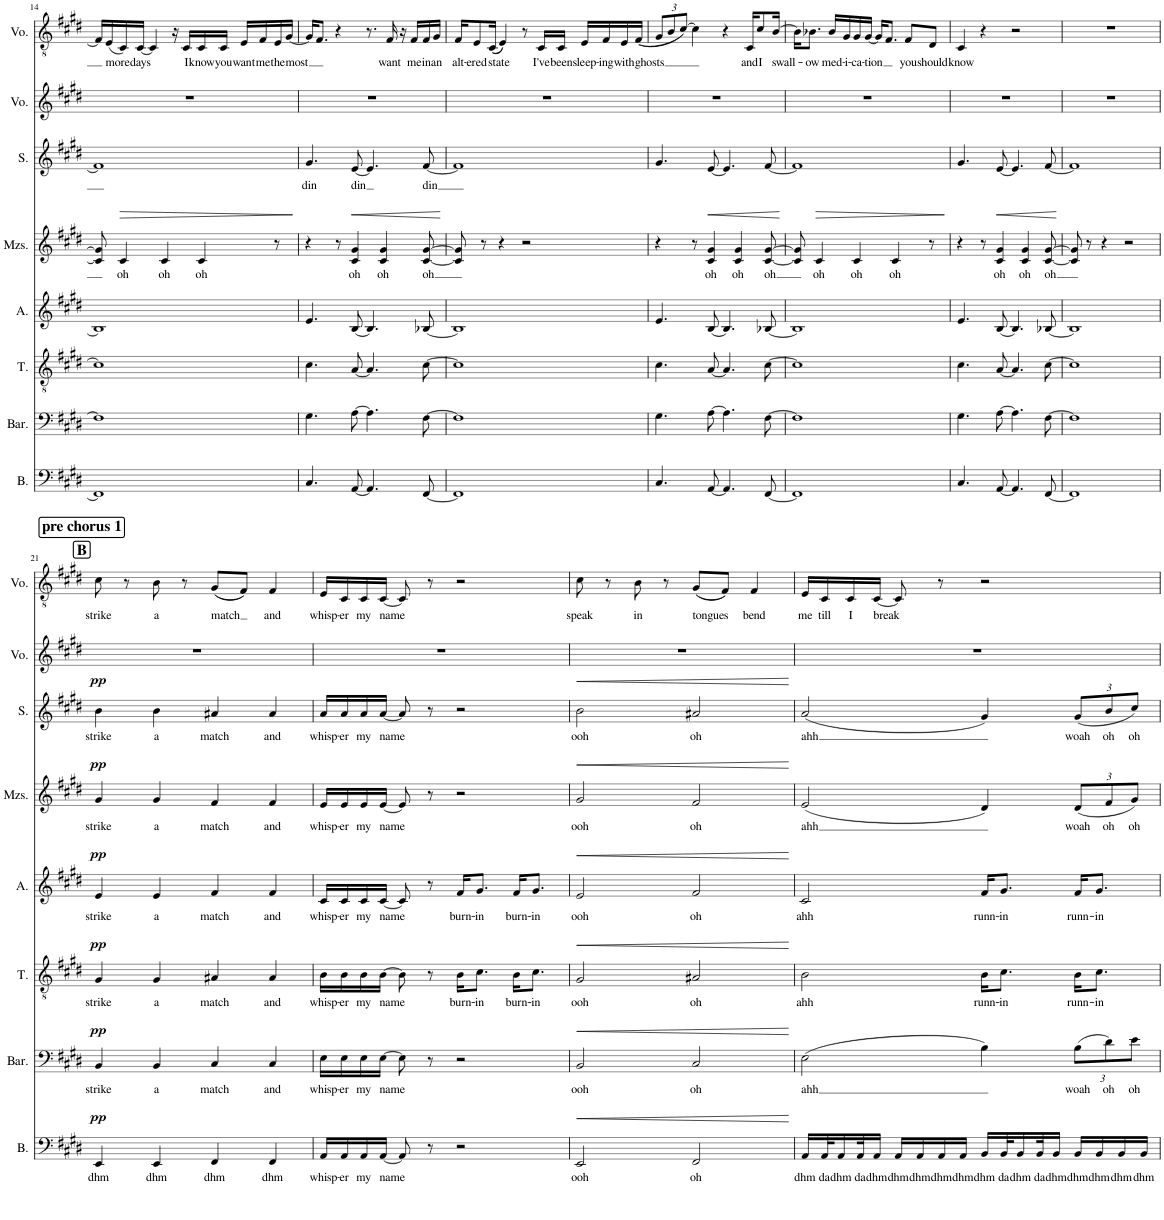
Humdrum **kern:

**kern	**text	**dynam	**kern	**text	**dynam	**kern	**text	**dynam	**kern	**text	**dynam	**kern	**text	**dynam	**kern	**text	**dynam	**kern	**kern	**text
*part8	*part8	*part8	*part7	*part7	*part7	*part6	*part6	*part6	*part5	*part5	*part5	*part4	*part4	*part4	*part3	*part3	*part3	*part2	*part1	*part1
*staff8	*staff8	*staff8	*staff7	*staff7	*staff7	*staff6	*staff6	*staff6	*staff5	*staff5	*staff5	*staff4	*staff4	*staff4	*staff3	*staff3	*staff3	*staff2	*staff1	*staff1
*I"Bass	*	*	*I"Baritone	*	*	*I"Tenor	*	*	*I"Alto	*	*	*I"Mezzo-soprano	*	*	*I"Soprano	*	*	*I"Voice	*I"Voice	*
*I'B.	*	*	*I'Bar.	*	*	*I'T.	*	*	*I'A.	*	*	*I'Mzs.	*	*	*I'S.	*	*	*I'Vo.	*I'Vo.	*
!!LO:PB:g=z
*clefF4	*	*	*clefF4	*	*	*clefGv2	*	*	*clefG2	*	*	*clefG2	*	*	*clefG2	*	*	*clefG2	*clefGv2	*
*k[f#c#g#d#]	*	*	*k[f#c#g#d#]	*	*	*k[f#c#g#d#]	*	*	*k[f#c#g#d#]	*	*	*k[f#c#g#d#]	*	*	*k[f#c#g#d#]	*	*	*k[f#c#g#d#]	*k[f#c#g#d#]	*
*M4/4	*	*	*M4/4	*	*	*M4/4	*	*	*M4/4	*	*	*M4/4	*	*	*M4/4	*	*	*M4/4	*M4/4	*
=14	=14	=14	=14	=14	=14	=14	=14	=14	=14	=14	=14	=14	=14	=14	=14	=14	=14	=14	=14	=14
1FF#]	.	.	1F#]	.	.	1c#]	.	.	1B-]	.	.	8c#/] 8g#/]	.	.	1f#]	.	.	1r	16F#/LL]	.
!	!	!	!	!	!	!	!	!	!	!	!	!	!	!	!	!	!	!	!	!LO:LY:b
.	.	.	.	.	.	.	.	.	.	.	.	.	.	.	.	.	.	.	(16E/	more
!	!	!	!	!	!	!	!	!	!	!	!	!	!LO:LY:b	!LO:HP:b	!	!	!	!	!	!
.	.	.	.	.	.	.	.	.	.	.	.	4c#/	oh	>	.	.	.	.	16C#/)	.
!	!	!	!	!	!	!	!	!	!	!	!	!	!	!	!	!	!	!	!	!LO:LY:b
.	.	.	.	.	.	.	.	.	.	.	.	.	.	.	.	.	.	.	[16C#/JJ	days
.	.	.	.	.	.	.	.	.	.	.	.	.	.	.	.	.	.	.	4C#/]	.
!	!	!	!	!	!	!	!	!	!	!	!	!	!LO:LY:b	!	!	!	!	!	!	!
.	.	.	.	.	.	.	.	.	.	.	.	4c#/	oh	.	.	.	.	.	.	.
.	.	.	.	.	.	.	.	.	.	.	.	.	.	.	.	.	.	.	16r	.
!	!	!	!	!	!	!	!	!	!	!	!	!	!	!	!	!	!	!	!	!LO:LY:b
.	.	.	.	.	.	.	.	.	.	.	.	.	.	.	.	.	.	.	16C#/LL	I
!	!	!	!	!	!	!	!	!	!	!	!	!	!LO:LY:b	!	!	!	!	!	!	!LO:LY:b
.	.	.	.	.	.	.	.	.	.	.	.	4c#/	oh	.	.	.	.	.	16C#/	know
!	!	!	!	!	!	!	!	!	!	!	!	!	!	!	!	!	!	!	!	!LO:LY:b
.	.	.	.	.	.	.	.	.	.	.	.	.	.	.	.	.	.	.	16C#/JJ	you
!	!	!	!	!	!	!	!	!	!	!	!	!	!	!	!	!	!	!	!	!LO:LY:b
.	.	.	.	.	.	.	.	.	.	.	.	.	.	.	.	.	.	.	16E/LL	want
!	!	!	!	!	!	!	!	!	!	!	!	!	!	!	!	!	!	!	!	!LO:LY:b
.	.	.	.	.	.	.	.	.	.	.	.	.	.	.	.	.	.	.	16F#/	me
!	!	!	!	!	!	!	!	!	!	!	!	!	!	!	!	!	!	!	!	!LO:LY:b
.	.	.	.	.	.	.	.	.	.	.	.	8r	.	.	.	.	.	.	16E/	the
!	!	!	!	!	!	!	!	!	!	!	!	!	!	!	!	!	!	!	!	!LO:LY:b
.	.	.	.	.	.	.	.	.	.	.	.	.	.	.	.	.	.	.	[16G#/JJ	most
.	.	.	.	.	.	.	.	.	.	.	.	.	.	]	.	.	.	.	.	.
=15	=15	=15	=15	=15	=15	=15	=15	=15	=15	=15	=15	=15	=15	=15	=15	=15	=15	=15	=15	=15
!	!	!	!	!	!	!	!	!	!	!	!	!	!	!	!	!LO:LY:b	!	!	!	!
4.C#/	.	.	4.G#\	.	.	4.c#\	.	.	4.e/	.	.	4r	.	.	4.g#/	din	.	1r	16G#/KL]	.
.	.	.	.	.	.	.	.	.	.	.	.	.	.	.	.	.	.	.	8.F#/J	.
.	.	.	.	.	.	.	.	.	.	.	.	8r	.	.	.	.	.	.	4r	.
!	!	!	!	!	!	!	!	!	!	!	!	!	!LO:LY:b	!LO:HP:b	!	!LO:LY:b	!	!	!	!
[8AA/	.	.	[8A\	.	.	[8A/	.	.	[8B/	.	.	4c#/ 4g#/	oh	<	[8e/	din	.	.	.	.
4.AA/]	.	.	4.A\]	.	.	4.A/]	.	.	4.B/]	.	.	.	.	.	4.e/]	.	.	.	8.r	.
!	!	!	!	!	!	!	!	!	!	!	!	!	!LO:LY:b	!	!	!	!	!	!	!
.	.	.	.	.	.	.	.	.	.	.	.	4c#/ 4g#/	oh	.	.	.	.	.	.	.
!	!	!	!	!	!	!	!	!	!	!	!	!	!	!	!	!	!	!	!	!LO:LY:b
.	.	.	.	.	.	.	.	.	.	.	.	.	.	.	.	.	.	.	16F#/	want
.	.	.	.	.	.	.	.	.	.	.	.	.	.	.	.	.	.	.	16r	.
!	!	!	!	!	!	!	!	!	!	!	!	!	!	!	!	!	!	!	!	!LO:LY:b
.	.	.	.	.	.	.	.	.	.	.	.	.	.	.	.	.	.	.	16F#/LL	me
!	!	!	!	!	!	!	!	!	!	!	!	!	!LO:LY:b	!	!	!LO:LY:b	!	!	!	!LO:LY:b
[8FF#/	.	.	[8F#\	.	.	[8c#\	.	.	[8B-X/	.	.	[8c#/ [8g#/	oh	.	[8f#/	din	.	.	16F#/	in
!	!	!	!	!	!	!	!	!	!	!	!	!	!	!	!	!	!	!	!	!LO:LY:b
.	.	.	.	.	.	.	.	.	.	.	.	.	.	.	.	.	.	.	16G#/JJ	an
.	.	.	.	.	.	.	.	.	.	.	.	.	.	[	.	.	.	.	.	.
=16	=16	=16	=16	=16	=16	=16	=16	=16	=16	=16	=16	=16	=16	=16	=16	=16	=16	=16	=16	=16
!	!	!	!	!	!	!	!	!	!	!	!	!	!	!	!	!	!	!	!	!LO:LY:b
1FF#]	.	.	1F#]	.	.	1c#]	.	.	1B-]	.	.	8c#/] 8g#/]	.	.	1f#]	.	.	1r	16F#/KL	alt-
!	!	!	!	!	!	!	!	!	!	!	!	!	!	!	!	!	!	!	!	!LO:LY:b
.	.	.	.	.	.	.	.	.	.	.	.	.	.	.	.	.	.	.	8E/	-ered
.	.	.	.	.	.	.	.	.	.	.	.	8r	.	.	.	.	.	.	.	.
!	!	!	!	!	!	!	!	!	!	!	!	!	!	!	!	!	!	!	!	!LO:LY:b
.	.	.	.	.	.	.	.	.	.	.	.	.	.	.	.	.	.	.	((16C#/Jk	state
.	.	.	.	.	.	.	.	.	.	.	.	4r	.	.	.	.	.	.	4E/))	.
.	.	.	.	.	.	.	.	.	.	.	.	2r	.	.	.	.	.	.	8r	.
!	!	!	!	!	!	!	!	!	!	!	!	!	!	!	!	!	!	!	!	!LO:LY:b
.	.	.	.	.	.	.	.	.	.	.	.	.	.	.	.	.	.	.	16C#/LL	I've
!	!	!	!	!	!	!	!	!	!	!	!	!	!	!	!	!	!	!	!	!LO:LY:b
.	.	.	.	.	.	.	.	.	.	.	.	.	.	.	.	.	.	.	16C#/JJ	been
!	!	!	!	!	!	!	!	!	!	!	!	!	!	!	!	!	!	!	!	!LO:LY:b
.	.	.	.	.	.	.	.	.	.	.	.	.	.	.	.	.	.	.	16E/LL	sleep-
!	!	!	!	!	!	!	!	!	!	!	!	!	!	!	!	!	!	!	!	!LO:LY:b
.	.	.	.	.	.	.	.	.	.	.	.	.	.	.	.	.	.	.	16F#/	-ing
!	!	!	!	!	!	!	!	!	!	!	!	!	!	!	!	!	!	!	!	!LO:LY:b
.	.	.	.	.	.	.	.	.	.	.	.	.	.	.	.	.	.	.	16E/	with
!	!	!	!	!	!	!	!	!	!	!	!	!	!	!	!	!	!	!	!	!LO:LY:b
.	.	.	.	.	.	.	.	.	.	.	.	.	.	.	.	.	.	.	((16F#/JJ	ghosts
=17	=17	=17	=17	=17	=17	=17	=17	=17	=17	=17	=17	=17	=17	=17	=17	=17	=17	=17	=17	=17
*	*	*	*	*	*	*	*	*	*	*	*	*	*	*	*	*	*	*	*Xbrackettup	*
4.C#/	.	.	4.G#\	.	.	4.c#\	.	.	4.e/	.	.	4r	.	.	4.g#/	.	.	1r	12G#/L	.
.	.	.	.	.	.	.	.	.	.	.	.	.	.	.	.	.	.	.	12B/	.
.	.	.	.	.	.	.	.	.	.	.	.	.	.	.	.	.	.	.	[12c#/J))	.
.	.	.	.	.	.	.	.	.	.	.	.	8r	.	.	.	.	.	.	4c#\]	.
!	!	!	!	!	!	!	!	!	!	!	!	!	!LO:LY:b	!LO:HP:b	!	!	!	!	!	!
[8AA/	.	.	[8A\	.	.	[8A/	.	.	[8B/	.	.	4c#/ 4g#/	oh	<	[8e/	.	.	.	.	.
4.AA/]	.	.	4.A\]	.	.	4.A/]	.	.	4.B/]	.	.	.	.	.	4.e/]	.	.	.	4r	.
!	!	!	!	!	!	!	!	!	!	!	!	!	!LO:LY:b	!	!	!	!	!	!	!
.	.	.	.	.	.	.	.	.	.	.	.	4c#/ 4g#/	oh	.	.	.	.	.	.	.
!	!	!	!	!	!	!	!	!	!	!	!	!	!	!	!	!	!	!	!	!LO:LY:b
.	.	.	.	.	.	.	.	.	.	.	.	.	.	.	.	.	.	.	16C#/KL	and
!	!	!	!	!	!	!	!	!	!	!	!	!	!	!	!	!	!	!	!	!LO:LY:b
.	.	.	.	.	.	.	.	.	.	.	.	.	.	.	.	.	.	.	8c#/	I
!	!	!	!	!	!	!	!	!	!	!	!	!	!LO:LY:b	!	!	!	!	!	!	!
[8FF#/	.	.	[8F#\	.	.	[8c#\	.	.	[8B-X/	.	.	[8c#/ [8g#/	oh	.	[8f#/	.	.	.	.	.
!	!	!	!	!	!	!	!	!	!	!	!	!	!	!	!	!	!	!	!	!LO:LY:b
.	.	.	.	.	.	.	.	.	.	.	.	.	.	.	.	.	.	.	[16B/Jk	swall-
.	.	.	.	.	.	.	.	.	.	.	.	.	.	[	.	.	.	.	.	.
=18	=18	=18	=18	=18	=18	=18	=18	=18	=18	=18	=18	=18	=18	=18	=18	=18	=18	=18	=18	=18
1FF#]	.	.	1F#]	.	.	1c#]	.	.	1B-]	.	.	8c#/] 8g#/]	.	.	1f#]	.	.	1r	16B\KL]	.
!	!	!	!	!	!	!	!	!	!	!	!	!	!	!	!	!	!	!	!	!LO:LY:b
.	.	.	.	.	.	.	.	.	.	.	.	.	.	.	.	.	.	.	8.B-X\J	-ow
!	!	!	!	!	!	!	!	!	!	!	!	!	!LO:LY:b	!LO:HP:b	!	!	!	!	!	!
.	.	.	.	.	.	.	.	.	.	.	.	4c#/	oh	>	.	.	.	.	.	.
!	!	!	!	!	!	!	!	!	!	!	!	!	!	!	!	!	!	!	!	!LO:LY:b
.	.	.	.	.	.	.	.	.	.	.	.	.	.	.	.	.	.	.	16B-/LL	med-
!	!	!	!	!	!	!	!	!	!	!	!	!	!	!	!	!	!	!	!	!LO:LY:b
.	.	.	.	.	.	.	.	.	.	.	.	.	.	.	.	.	.	.	16G#/	-i-
!	!	!	!	!	!	!	!	!	!	!	!	!	!LO:LY:b	!	!	!	!	!	!	!LO:LY:b
.	.	.	.	.	.	.	.	.	.	.	.	4c#/	oh	.	.	.	.	.	16G#/	-ca-
!	!	!	!	!	!	!	!	!	!	!	!	!	!	!	!	!	!	!	!	!LO:LY:b
.	.	.	.	.	.	.	.	.	.	.	.	.	.	.	.	.	.	.	[16G#/JJ	-tion
.	.	.	.	.	.	.	.	.	.	.	.	.	.	.	.	.	.	.	16G#/KL]	.
.	.	.	.	.	.	.	.	.	.	.	.	.	.	.	.	.	.	.	8.F#/J	.
!	!	!	!	!	!	!	!	!	!	!	!	!	!LO:LY:b	!	!	!	!	!	!	!
.	.	.	.	.	.	.	.	.	.	.	.	4c#/	oh	.	.	.	.	.	.	.
!	!	!	!	!	!	!	!	!	!	!	!	!	!	!	!	!	!	!	!	!LO:LY:b
.	.	.	.	.	.	.	.	.	.	.	.	.	.	.	.	.	.	.	8F#/L	you
!	!	!	!	!	!	!	!	!	!	!	!	!	!	!	!	!	!	!	!	!LO:LY:b
.	.	.	.	.	.	.	.	.	.	.	.	8r	.	.	.	.	.	.	8D#/J	should
.	.	.	.	.	.	.	.	.	.	.	.	.	.	]	.	.	.	.	.	.
=19	=19	=19	=19	=19	=19	=19	=19	=19	=19	=19	=19	=19	=19	=19	=19	=19	=19	=19	=19	=19
!	!	!	!	!	!	!	!	!	!	!	!	!	!	!	!	!	!	!	!	!LO:LY:b
4.C#/	.	.	4.G#\	.	.	4.c#\	.	.	4.e/	.	.	4r	.	.	4.g#/	.	.	1r	4C#/	know
.	.	.	.	.	.	.	.	.	.	.	.	8r	.	.	.	.	.	.	4r	.
!	!	!	!	!	!	!	!	!	!	!	!	!	!LO:LY:b	!LO:HP:b	!	!	!	!	!	!
[8AA/	.	.	[8A\	.	.	[8A/	.	.	[8B/	.	.	4c#/ 4g#/	oh	<	[8e/	.	.	.	.	.
4.AA/]	.	.	4.A\]	.	.	4.A/]	.	.	4.B/]	.	.	.	.	.	4.e/]	.	.	.	2r	.
!	!	!	!	!	!	!	!	!	!	!	!	!	!LO:LY:b	!	!	!	!	!	!	!
.	.	.	.	.	.	.	.	.	.	.	.	4c#/ 4g#/	oh	.	.	.	.	.	.	.
!	!	!	!	!	!	!	!	!	!	!	!	!	!LO:LY:b	!	!	!	!	!	!	!
[8FF#/	.	.	[8F#\	.	.	[8c#\	.	.	[8B-X/	.	.	[8c#/ [8g#/	oh	.	[8f#/	.	.	.	.	.
.	.	.	.	.	.	.	.	.	.	.	.	.	.	[	.	.	.	.	.	.
=20	=20	=20	=20	=20	=20	=20	=20	=20	=20	=20	=20	=20	=20	=20	=20	=20	=20	=20	=20	=20
1FF#]	.	.	1F#]	.	.	1c#]	.	.	1B-]	.	.	8c#/] 8g#/]	.	.	1f#]	.	.	1r	1r	.
.	.	.	.	.	.	.	.	.	.	.	.	8r	.	.	.	.	.	.	.	.
.	.	.	.	.	.	.	.	.	.	.	.	4r	.	.	.	.	.	.	.	.
.	.	.	.	.	.	.	.	.	.	.	.	2r	.	.	.	.	.	.	.	.
!!LO:LB:g=z
!!LO:REH:place=s1:a:B:cj:fs=14:t=pre chorus 1
!!LO:REH:place=s1:a:B:cj:fs=14:t=B
=21	=21	=21	=21	=21	=21	=21	=21	=21	=21	=21	=21	=21	=21	=21	=21	=21	=21	=21	=21	=21
!	!LO:LY:b	!LO:DY:a	!	!LO:LY:b	!LO:DY:a	!	!LO:LY:b	!LO:DY:a	!	!LO:LY:b	!LO:DY:a	!	!LO:LY:b	!LO:DY:a	!	!LO:LY:b	!LO:DY:a	!	!	!LO:LY:b
4EE/	dhm	pp	4BB/	strike	pp	4G#/	strike	pp	4e/	strike	pp	4g#/	strike	pp	4b\	strike	pp	1r	8c#\	strike
.	.	.	.	.	.	.	.	.	.	.	.	.	.	.	.	.	.	.	8r	.
!	!LO:LY:b	!	!	!LO:LY:b	!	!	!LO:LY:b	!	!	!LO:LY:b	!	!	!LO:LY:b	!	!	!LO:LY:b	!	!	!	!LO:LY:b
4EE/	dhm	.	4BB/	a	.	4G#/	a	.	4e/	a	.	4g#/	a	.	4b\	a	.	.	8B\	a
.	.	.	.	.	.	.	.	.	.	.	.	.	.	.	.	.	.	.	8r	.
!	!LO:LY:b	!	!	!LO:LY:b	!	!	!LO:LY:b	!	!	!LO:LY:b	!	!	!LO:LY:b	!	!	!LO:LY:b	!	!	!	!LO:LY:b
4FF#/	dhm	.	4C#/	match	.	4A#X/	match	.	4f#/	match	.	4f#/	match	.	4a#X/	match	.	.	((8G#/L	match
.	.	.	.	.	.	.	.	.	.	.	.	.	.	.	.	.	.	.	8F#/J))	.
!	!LO:LY:b	!	!	!LO:LY:b	!	!	!LO:LY:b	!	!	!LO:LY:b	!	!	!LO:LY:b	!	!	!LO:LY:b	!	!	!	!LO:LY:b
4FF#/	dhm	.	4C#/	and	.	4A#/	and	.	4f#/	and	.	4f#/	and	.	4a#/	and	.	.	4F#/	and
=22	=22	=22	=22	=22	=22	=22	=22	=22	=22	=22	=22	=22	=22	=22	=22	=22	=22	=22	=22	=22
!	!LO:LY:b	!	!	!LO:LY:b	!	!	!LO:LY:b	!	!	!LO:LY:b	!	!	!LO:LY:b	!	!	!LO:LY:b	!	!	!	!LO:LY:b
16AA/LL	whisp-	.	16E\LL	whisp-	.	16B\LL	whisp-	.	16c#/LL	whisp-	.	16e/LL	whisp-	.	16a/LL	whisp-	.	1r	16E/LL	whisp-
!	!LO:LY:b	!	!	!LO:LY:b	!	!	!LO:LY:b	!	!	!LO:LY:b	!	!	!LO:LY:b	!	!	!LO:LY:b	!	!	!	!LO:LY:b
16AA/	-er	.	16E\	-er	.	16B\	-er	.	16c#/	-er	.	16e/	-er	.	16a/	-er	.	.	16C#/	-er
!	!LO:LY:b	!	!	!LO:LY:b	!	!	!LO:LY:b	!	!	!LO:LY:b	!	!	!LO:LY:b	!	!	!LO:LY:b	!	!	!	!LO:LY:b
16AA/	my	.	16E\	my	.	16B\	my	.	16c#/	my	.	16e/	my	.	16a/	my	.	.	16C#/	my
!	!LO:LY:b	!	!	!LO:LY:b	!	!	!LO:LY:b	!	!	!LO:LY:b	!	!	!LO:LY:b	!	!	!LO:LY:b	!	!	!	!LO:LY:b
[16AA/JJ	name	.	[16E\JJ	name	.	[16B\JJ	name	.	[16c#/JJ	name	.	[16e/JJ	name	.	[16a/JJ	name	.	.	[16C#/JJ	name
8AA/]	.	.	8E\]	.	.	8B\]	.	.	8c#/]	.	.	8e/]	.	.	8a/]	.	.	.	8C#/]	.
8r	.	.	8r	.	.	8r	.	.	8r	.	.	8r	.	.	8r	.	.	.	8r	.
!	!	!	!	!	!	!	!LO:LY:b	!	!	!LO:LY:b	!	!	!	!	!	!	!	!	!	!
2r	.	.	2r	.	.	16B\KL	burn-	.	16f#/KL	burn-	.	2r	.	.	2r	.	.	.	2r	.
!	!	!	!	!	!	!	!LO:LY:b	!	!	!LO:LY:b	!	!	!	!	!	!	!	!	!	!
.	.	.	.	.	.	8.c#\J	-in	.	8.g#/J	-in	.	.	.	.	.	.	.	.	.	.
!	!	!	!	!	!	!	!LO:LY:b	!	!	!LO:LY:b	!	!	!	!	!	!	!	!	!	!
.	.	.	.	.	.	16B\KL	burn-	.	16f#/KL	burn-	.	.	.	.	.	.	.	.	.	.
!	!	!	!	!	!	!	!LO:LY:b	!	!	!LO:LY:b	!	!	!	!	!	!	!	!	!	!
.	.	.	.	.	.	8.c#\J	-in	.	8.g#/J	-in	.	.	.	.	.	.	.	.	.	.
=23	=23	=23	=23	=23	=23	=23	=23	=23	=23	=23	=23	=23	=23	=23	=23	=23	=23	=23	=23	=23
!	!LO:LY:b	!LO:HP:b	!	!LO:LY:b	!LO:HP:b	!	!LO:LY:b	!LO:HP:b	!	!LO:LY:b	!LO:HP:b	!	!LO:LY:b	!LO:HP:b	!	!LO:LY:b	!LO:HP:b	!	!	!LO:LY:b
2EE/	ooh	<	2BB/	ooh	<	2G#/	ooh	<	2e/	ooh	<	2g#/	ooh	<	2b\	ooh	<	1r	8c#\	speak
.	.	.	.	.	.	.	.	.	.	.	.	.	.	.	.	.	.	.	8r	.
!	!	!	!	!	!	!	!	!	!	!	!	!	!	!	!	!	!	!	!	!LO:LY:b
.	.	.	.	.	.	.	.	.	.	.	.	.	.	.	.	.	.	.	8B\	in
.	.	.	.	.	.	.	.	.	.	.	.	.	.	.	.	.	.	.	8r	.
!	!LO:LY:b	!	!	!LO:LY:b	!	!	!LO:LY:b	!	!	!LO:LY:b	!	!	!LO:LY:b	!	!	!LO:LY:b	!	!	!	!LO:LY:b
2FF#/	oh	.	2C#/	oh	.	2A#X/	oh	.	2f#/	oh	.	2f#/	oh	.	2a#X/	oh	.	.	((8G#/L	tongues
.	.	.	.	.	.	.	.	.	.	.	.	.	.	.	.	.	.	.	8F#/J))	.
!	!	!	!	!	!	!	!	!	!	!	!	!	!	!	!	!	!	!	!	!LO:LY:b
.	.	.	.	.	.	.	.	.	.	.	.	.	.	.	.	.	.	.	4F#/	bend
.	.	[	.	.	[	.	.	[	.	.	[	.	.	[	.	.	[	.	.	.
=24	=24	=24	=24	=24	=24	=24	=24	=24	=24	=24	=24	=24	=24	=24	=24	=24	=24	=24	=24	=24
!	!LO:LY:b	!	!	!LO:LY:b	!	!	!LO:LY:b	!	!	!LO:LY:b	!	!	!LO:LY:b	!	!	!LO:LY:b	!	!	!	!LO:LY:b
16AA/LL	dhm	.	(2E\	ahh	.	2B\	ahh	.	2c#/	ahh	.	(2e/	ahh	.	(2a/	ahh	.	1r	16E/LL	me
!	!LO:LY:b	!	!	!	!	!	!	!	!	!	!	!	!	!	!	!	!	!	!	!LO:LY:b
32AA/K	da	.	.	.	.	.	.	.	.	.	.	.	.	.	.	.	.	.	16C#/	till
!	!LO:LY:b	!	!	!	!	!	!	!	!	!	!	!	!	!	!	!	!	!	!	!
16AA/	dhm	.	.	.	.	.	.	.	.	.	.	.	.	.	.	.	.	.	.	.
!	!	!	!	!	!	!	!	!	!	!	!	!	!	!	!	!	!	!	!	!LO:LY:b
.	.	.	.	.	.	.	.	.	.	.	.	.	.	.	.	.	.	.	16C#/	I
!	!LO:LY:b	!	!	!	!	!	!	!	!	!	!	!	!	!	!	!	!	!	!	!
32AA/K	da	.	.	.	.	.	.	.	.	.	.	.	.	.	.	.	.	.	.	.
!	!LO:LY:b	!	!	!	!	!	!	!	!	!	!	!	!	!	!	!	!	!	!	!LO:LY:b
16AA/JJ	dhm	.	.	.	.	.	.	.	.	.	.	.	.	.	.	.	.	.	[16C#/JJ	break
!	!LO:LY:b	!	!	!	!	!	!	!	!	!	!	!	!	!	!	!	!	!	!	!
16AA/LL	dhm	.	.	.	.	.	.	.	.	.	.	.	.	.	.	.	.	.	8C#/]	.
!	!LO:LY:b	!	!	!	!	!	!	!	!	!	!	!	!	!	!	!	!	!	!	!
16AA/	dhm	.	.	.	.	.	.	.	.	.	.	.	.	.	.	.	.	.	.	.
!	!LO:LY:b	!	!	!	!	!	!	!	!	!	!	!	!	!	!	!	!	!	!	!
16AA/	dhm	.	.	.	.	.	.	.	.	.	.	.	.	.	.	.	.	.	8r	.
!	!LO:LY:b	!	!	!	!	!	!	!	!	!	!	!	!	!	!	!	!	!	!	!
16AA/JJ	dhm	.	.	.	.	.	.	.	.	.	.	.	.	.	.	.	.	.	.	.
!	!LO:LY:b	!	!	!	!	!	!LO:LY:b	!	!	!LO:LY:b	!	!	!	!	!	!	!	!	!	!
16BB/LL	dhm	.	4B\)	.	.	16B\KL	runn-	.	16f#/KL	runn-	.	4d#/)	.	.	4g#/)	.	.	.	2r	.
!	!LO:LY:b	!	!	!	!	!	!LO:LY:b	!	!	!LO:LY:b	!	!	!	!	!	!	!	!	!	!
32BB/K	da	.	.	.	.	8.c#\J	-in	.	8.g#/J	-in	.	.	.	.	.	.	.	.	.	.
!	!LO:LY:b	!	!	!	!	!	!	!	!	!	!	!	!	!	!	!	!	!	!	!
16BB/	dhm	.	.	.	.	.	.	.	.	.	.	.	.	.	.	.	.	.	.	.
!	!LO:LY:b	!	!	!	!	!	!	!	!	!	!	!	!	!	!	!	!	!	!	!
32BB/K	da	.	.	.	.	.	.	.	.	.	.	.	.	.	.	.	.	.	.	.
!	!LO:LY:b	!	!	!	!	!	!	!	!	!	!	!	!	!	!	!	!	!	!	!
16BB/JJ	dhm	.	.	.	.	.	.	.	.	.	.	.	.	.	.	.	.	.	.	.
!	!LO:LY:b	!	!	!	!	!	!	!	!	!	!	!	!	!	!	!	!	!	!	!
*	*	*	*Xbrackettup	*	*	*	*	*	*	*	*	*	*	*	*	*	*	*	*	*
!	!	!	!	!LO:LY:b	!	!	!LO:LY:b	!	!	!LO:LY:b	!	!	!	!	!	!	!	!	!	!
*	*	*	*	*	*	*	*	*	*	*	*	*Xbrackettup	*	*	*	*	*	*	*	*
!	!	!	!	!	!	!	!	!	!	!	!	!	!LO:LY:b	!	!	!	!	!	!	!
*	*	*	*	*	*	*	*	*	*	*	*	*	*	*	*Xbrackettup	*	*	*	*	*
!	!	!	!	!	!	!	!	!	!	!	!	!	!	!	!	!LO:LY:b	!	!	!	!
16BB/LL	dhm	.	(12B\L	woah	.	16B\KL	runn-	.	16f#/KL	runn-	.	(12d#/L	woah	.	(12g#/L	woah	.	.	.	.
!	!LO:LY:b	!	!	!	!	!	!LO:LY:b	!	!	!LO:LY:b	!	!	!	!	!	!	!	!	!	!
16BB/	dhm	.	.	.	.	8.c#\J	-in	.	8.g#/J	-in	.	.	.	.	.	.	.	.	.	.
!	!	!	!	!LO:LY:b	!	!	!	!	!	!	!	!	!LO:LY:b	!	!	!LO:LY:b	!	!	!	!
.	.	.	12d#\)	oh	.	.	.	.	.	.	.	12f#/	oh	.	12b/	oh	.	.	.	.
!	!LO:LY:b	!	!	!	!	!	!	!	!	!	!	!	!	!	!	!	!	!	!	!
16BB/	dhm	.	.	.	.	.	.	.	.	.	.	.	.	.	.	.	.	.	.	.
!	!	!	!	!LO:LY:b	!	!	!	!	!	!	!	!	!LO:LY:b	!	!	!LO:LY:b	!	!	!	!
.	.	.	12e\J	oh	.	.	.	.	.	.	.	12g#/J)	oh	.	12cc#/J)	oh	.	.	.	.
!	!LO:LY:b	!	!	!	!	!	!	!	!	!	!	!	!	!	!	!	!	!	!	!
16BB/JJ	dhm	.	.	.	.	.	.	.	.	.	.	.	.	.	.	.	.	.	.	.
=	=	=	=	=	=	=	=	=	=	=	=	=	=	=	=	=	=	=	=	=
*-	*-	*-	*-	*-	*-	*-	*-	*-	*-	*-	*-	*-	*-	*-	*-	*-	*-	*-	*-	*-
